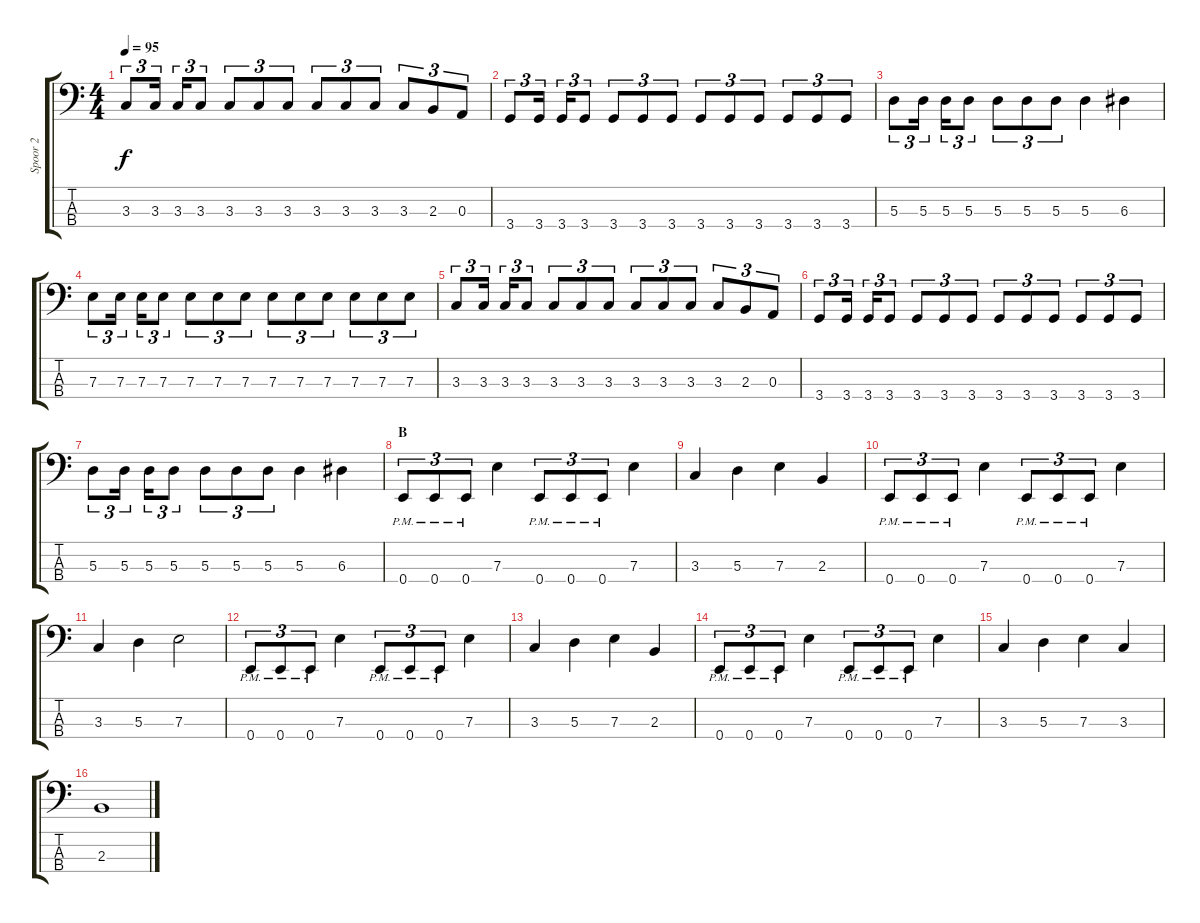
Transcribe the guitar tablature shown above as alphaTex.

\track ("Spoor 2" "Spoor 2") {instrument slapbass2}
\staff {score tabs}
\tuning (G2 D2 A1 E1) {hide}
\ts (4 4)
\tempo 95
\clef f4
\ks c
3.3.8{tu (3 2) dy f} 3.3.16{tu (3 2)} 3.3.16{tu (3 2)} 3.3.8{tu (3 2)} 3.3.8{tu (3 2)} 3.3.8{tu (3 2)} 3.3.8{tu (3 2)} 3.3.8{tu (3 2)} 3.3.8{tu (3 2)} 3.3.8{tu (3 2)} 3.3.8{tu (3 2)} 2.3.8{tu (3 2)} 0.3.8{tu (3 2)} |
3.4.8{tu (3 2)} 3.4.16{tu (3 2)} 3.4.16{tu (3 2)} 3.4.8{tu (3 2)} 3.4.8{tu (3 2)} 3.4.8{tu (3 2)} 3.4.8{tu (3 2)} 3.4.8{tu (3 2)} 3.4.8{tu (3 2)} 3.4.8{tu (3 2)} 3.4.8{tu (3 2)} 3.4.8{tu (3 2)} 3.4.8{tu (3 2)} |
5.3.8{tu (3 2)} 5.3.16{tu (3 2)} 5.3.16{tu (3 2)} 5.3.8{tu (3 2)} 5.3.8{tu (3 2)} 5.3.8{tu (3 2)} 5.3.8{tu (3 2)} 5.3.4 6.3.4 |
7.3.8{tu (3 2)} 7.3.16{tu (3 2)} 7.3.16{tu (3 2)} 7.3.8{tu (3 2)} 7.3.8{tu (3 2)} 7.3.8{tu (3 2)} 7.3.8{tu (3 2)} 7.3.8{tu (3 2)} 7.3.8{tu (3 2)} 7.3.8{tu (3 2)} 7.3.8{tu (3 2)} 7.3.8{tu (3 2)} 7.3.8{tu (3 2)} |
3.3.8{tu (3 2)} 3.3.16{tu (3 2)} 3.3.16{tu (3 2)} 3.3.8{tu (3 2)} 3.3.8{tu (3 2)} 3.3.8{tu (3 2)} 3.3.8{tu (3 2)} 3.3.8{tu (3 2)} 3.3.8{tu (3 2)} 3.3.8{tu (3 2)} 3.3.8{tu (3 2)} 2.3.8{tu (3 2)} 0.3.8{tu (3 2)} |
3.4.8{tu (3 2)} 3.4.16{tu (3 2)} 3.4.16{tu (3 2)} 3.4.8{tu (3 2)} 3.4.8{tu (3 2)} 3.4.8{tu (3 2)} 3.4.8{tu (3 2)} 3.4.8{tu (3 2)} 3.4.8{tu (3 2)} 3.4.8{tu (3 2)} 3.4.8{tu (3 2)} 3.4.8{tu (3 2)} 3.4.8{tu (3 2)} |
5.3.8{tu (3 2)} 5.3.16{tu (3 2)} 5.3.16{tu (3 2)} 5.3.8{tu (3 2)} 5.3.8{tu (3 2)} 5.3.8{tu (3 2)} 5.3.8{tu (3 2)} 5.3.4 6.3.4 |
\section ("" "B")
0.4{pm}.8{tu (3 2)} 0.4{pm}.8{tu (3 2)} 0.4{pm}.8{tu (3 2)} 7.3.4 0.4{pm}.8{tu (3 2)} 0.4{pm}.8{tu (3 2)} 0.4{pm}.8{tu (3 2)} 7.3.4 |
3.3.4 5.3.4 7.3.4 2.3.4 |
0.4{pm}.8{tu (3 2)} 0.4{pm}.8{tu (3 2)} 0.4{pm}.8{tu (3 2)} 7.3.4 0.4{pm}.8{tu (3 2)} 0.4{pm}.8{tu (3 2)} 0.4{pm}.8{tu (3 2)} 7.3.4 |
3.3.4 5.3.4 7.3.2 |
0.4{pm}.8{tu (3 2)} 0.4{pm}.8{tu (3 2)} 0.4{pm}.8{tu (3 2)} 7.3.4 0.4{pm}.8{tu (3 2)} 0.4{pm}.8{tu (3 2)} 0.4{pm}.8{tu (3 2)} 7.3.4 |
3.3.4 5.3.4 7.3.4 2.3.4 |
0.4{pm}.8{tu (3 2)} 0.4{pm}.8{tu (3 2)} 0.4{pm}.8{tu (3 2)} 7.3.4 0.4{pm}.8{tu (3 2)} 0.4{pm}.8{tu (3 2)} 0.4{pm}.8{tu (3 2)} 7.3.4 |
3.3.4 5.3.4 7.3.4 3.3.4 |
2.3.1{volume 2}
